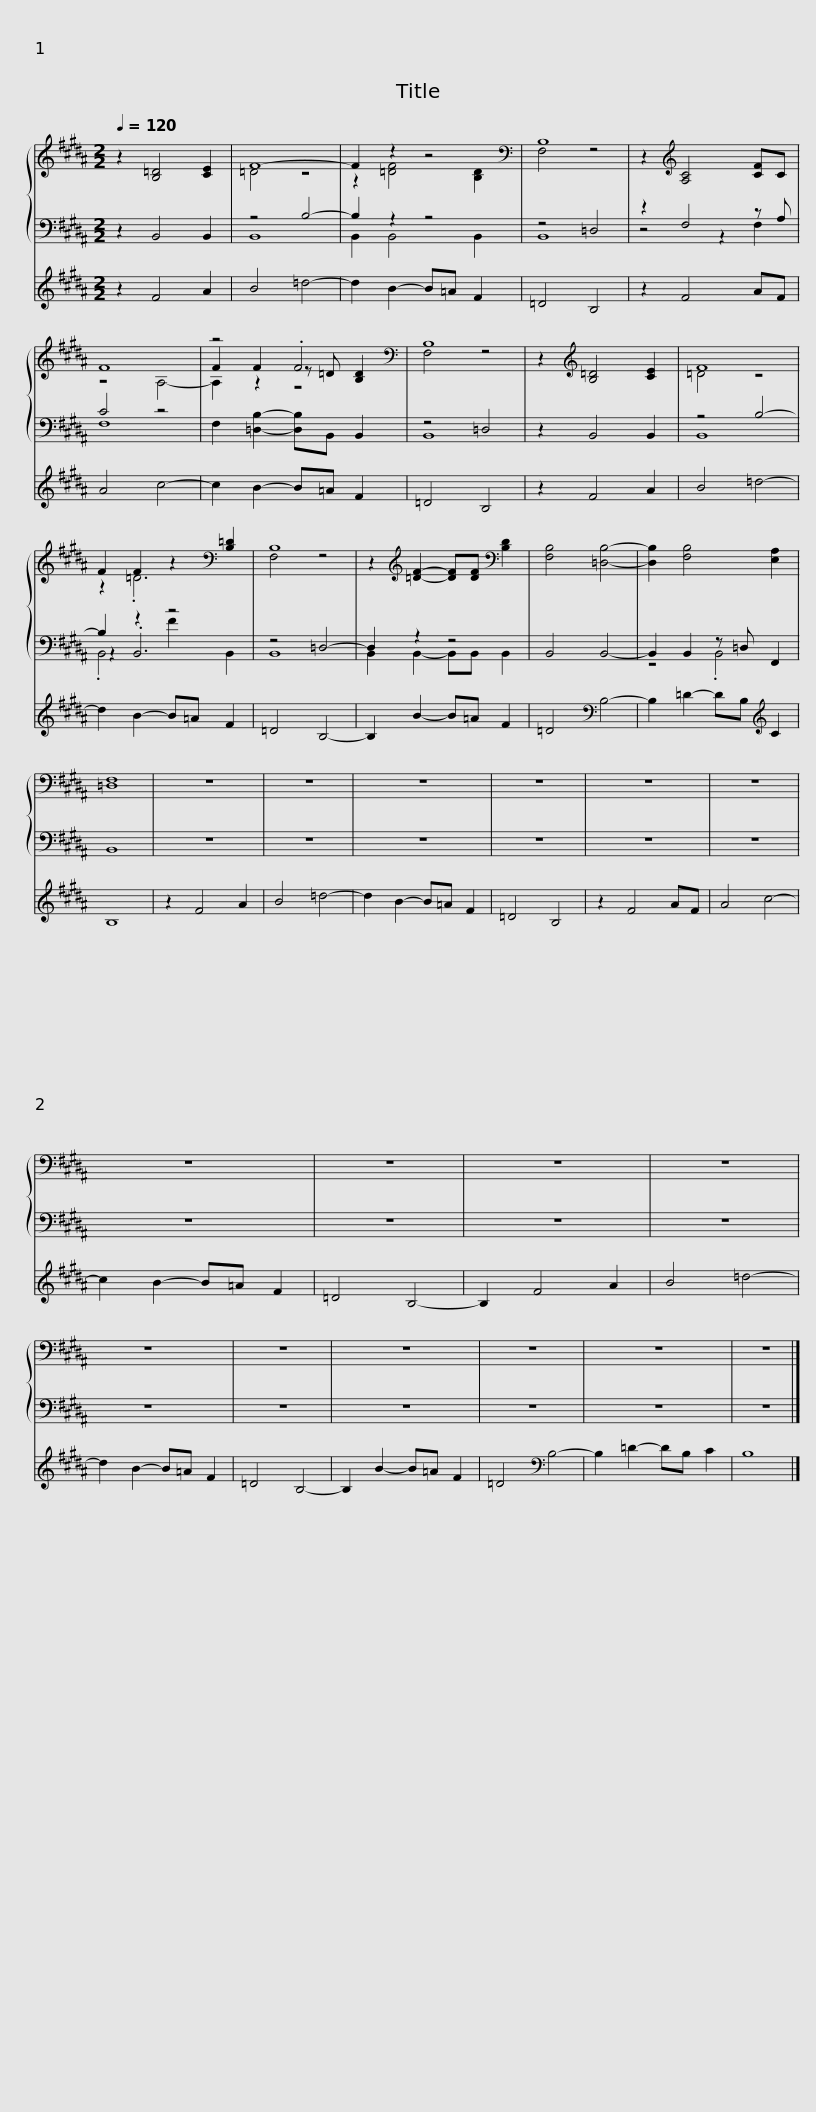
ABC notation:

X:1
%%score { ( 1 3 6 ) | ( 2 4 5 ) } 7
L:1/8
Q:1/4=120
M:2/2
I:linebreak $
K:B
V:1 treble
V:3 treble
V:6 treble
V:2 bass
V:4 bass
V:5 bass
V:7 treble
V:1
 z2 [B,=D]4 [CE]2 | F8- | F2 z2 z4[K:bass] | B,8 | z2[K:treble] [A,C]4 [CF]C | %5
 F8 |$ z4 .F4[K:bass] | B,8 | z2[K:treble] [B,=D]4 [CE]2 | F8 | %10
 F2 F2 z2[K:bass] [B,=D]2 | B,8 | z2[K:treble] [=DF]2- [DF][DF][K:bass] [B,D]2 |$ [F,B,]4 [=D,B,]4- | [D,B,]2 [F,B,]4 [E,A,]2 | %15
 [=D,F,]8 | z8 | z8 | z8 | z8 | %20
 z8 | z8 |$ z8 | z8 | z8 | %25
 z8 | z8 | z8 | z8 | z8 | %30
 z8 |$ z8 |] %32
V:2
 z2 B,,4 B,,2 | z4 B,4- | B,2 z2 z4 | z4 =D,4 | z2 F,4 z A, | %5
 C4 z4 |$ F,2 [=D,B,]2- [D,B,]B,, B,,2 | z4 =D,4 | z2 B,,4 B,,2 | z4 B,4- | %10
 B,2 z2 z4 | z4 =D,4- | D,2 z2 z4 |$ B,,4 B,,4- | B,,2 B,,2 z =D, F,,2 | %15
 B,,8 | z8 | z8 | z8 | z8 | %20
 z8 | z8 |$ z8 | z8 | z8 | %25
 z8 | z8 | z8 | z8 | z8 | %30
 z8 |$ z8 |] %32
V:3
 x8 | =D4 z4 | z2 [=DF]4[K:bass] [B,D]2 | F,4 z4 | x2[K:treble] x6 | %5
 x8 |$ F2 F2 z =D[K:bass] [B,D]2 | F,4 z4 | x2[K:treble] x6 | =D4 z4 | %10
 z2 .=D6[K:bass] | F,4 z4 | x2[K:treble] x4[K:bass] x2 |$ x8 | x8 | %15
 x8 | x8 | x8 | x8 | x8 | %20
 x8 | x8 |$ x8 | x8 | x8 | %25
 x8 | x8 | x8 | x8 | x8 | %30
 x8 |$ x8 |] %32
V:4
 x8 | B,,8 | x8 | x8 | x8 | %5
 x8 |$ x8 | x8 | x8 | B,,8 | %10
 z2 .B,,6 | B,,8 | x8 |$ x8 | x8 | %15
 x8 | x8 | x8 | x8 | x8 | %20
 x8 | x8 |$ x8 | x8 | x8 | %25
 x8 | x8 | x8 | x8 | x8 | %30
 x8 |$ x8 |] %32
V:5
 x8 | x8 | B,,2 B,,4 B,,2 | B,,8 | z4 z2 F,2 | %5
 F,8 |$ x8 | B,,8 | x8 | x8 | %10
 .B,,4 F2 B,,2 | x8 | B,,2 B,,2- B,,B,, B,,2 |$ x8 | z4 .B,,4 | %15
 x8 | x8 | x8 | x8 | x8 | %20
 x8 | x8 |$ x8 | x8 | x8 | %25
 x8 | x8 | x8 | x8 | x8 | %30
 x8 |$ x8 |] %32
V:6
 x8 | x8 | x6[K:bass] x2 | x8 | x2[K:treble] x6 | %5
 z4 A,4- |$ A,2 z2 z4[K:bass] | x8 | x2[K:treble] x6 | x8 | %10
 x6[K:bass] x2 | x8 | x2[K:treble] x4[K:bass] x2 |$ x8 | x8 | %15
 x8 | x8 | x8 | x8 | x8 | %20
 x8 | x8 |$ x8 | x8 | x8 | %25
 x8 | x8 | x8 | x8 | x8 | %30
 x8 |$ x8 |] %32
V:7
 z2 F4 A2 | B4 =d4- | d2 B2- B=A F2 | =D4 B,4 | z2 F4 AF | %5
 A4 c4- |$ c2 B2- B=A F2 | =D4 B,4 | z2 F4 A2 | B4 =d4- | %10
 d2 B2- B=A F2 | =D4 B,4- | B,2 B2- B=A F2 |$ =D4[K:bass] B,4- | B,2 =D2- DB,[K:treble] C2 | %15
 B,8 | z2 F4 A2 | B4 =d4- | d2 B2- B=A F2 | =D4 B,4 | %20
 z2 F4 AF | A4 c4- |$ c2 B2- B=A F2 | =D4 B,4- | B,2 F4 A2 | %25
 B4 =d4- | d2 B2- B=A F2 | =D4 B,4- | B,2 B2- B=A F2 | =D4[K:bass] B,4- | %30
 B,2 =D2- DB, C2 |$ B,8 |] %32
